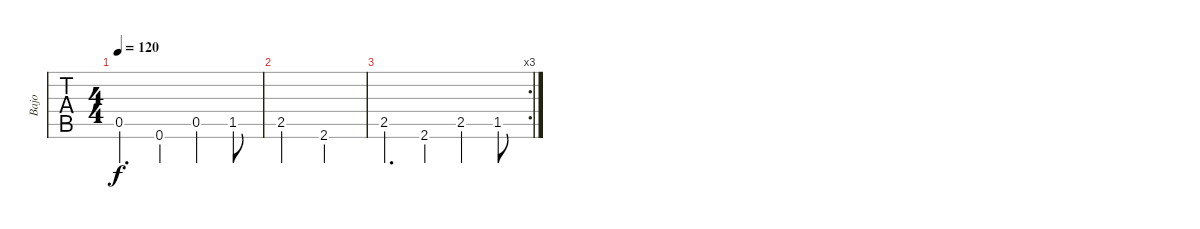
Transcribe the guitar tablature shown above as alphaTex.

\track ("Bajo" "Bajo") {instrument acousticguitarnylon}
\staff {tabs}
\tuning (E4 B3 G3 D3 A2 E2) {hide}
\ts (4 4)
\tempo 120
\clef g2
\ks c
0.5.4{d dy f} 0.6.4 0.5.4 1.5.8 |
2.5.2 2.6.2 |
\rc 3
2.5.4{d} 2.6.4 2.5.4 1.5.8
